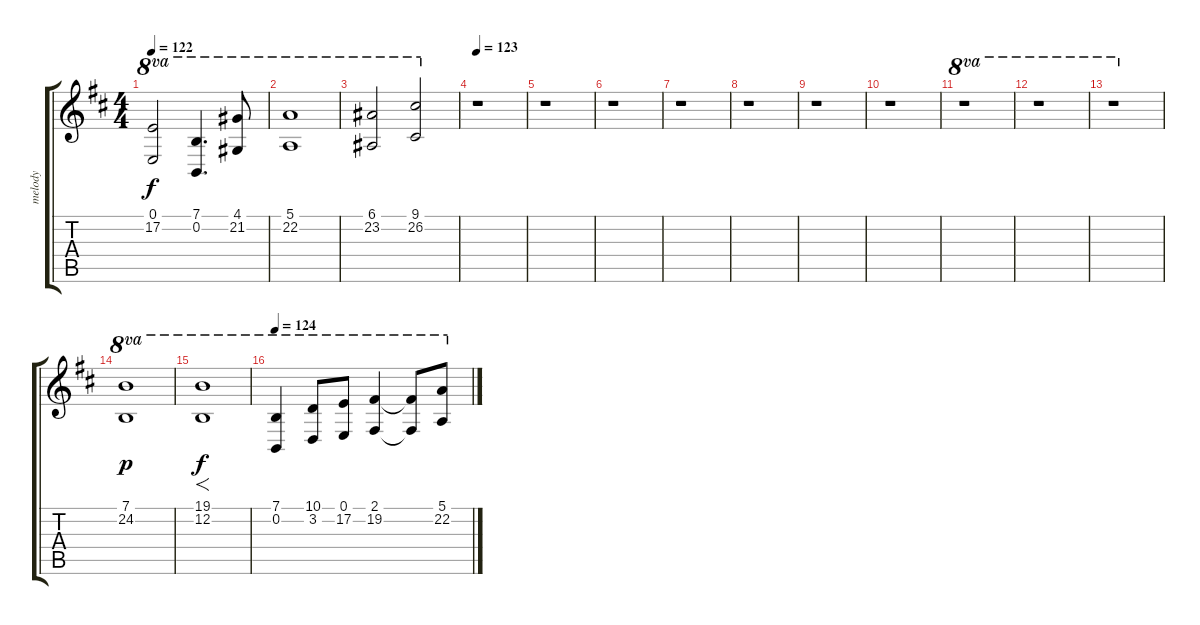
\track ("melody" "melody") {instrument stringensemble1}
\staff {score tabs}
\tuning (E4 B3 G3 D3 A2 E2) {hide}
\ts (4 4)
\tempo 122
\clef g2
\ks bminor
(0.1 17.2).2{ot 8va dy f} (7.1 0.2).4{d ot 8va} (4.1 21.2).8{ot 8va} |
(5.1 22.2).1{ot 8va} |
(6.1 23.2).2{ot 8va} (9.1 26.2).2{ot 8va} |
\tempo 123
r.1 |
r.1 |
r.1 |
r.1 |
r.1 |
r.1 |
r.1 |
r.1{ot 8va} |
r.1{ot 8va} |
r.1{ot 8va} |
(7.1 24.2).1{ot 8va dy p} |
(19.1 12.2).1{f ot 8va dy f} |
\tempo 124
(7.1 0.2).4{ot 8va} (10.1 3.2).8{ot 8va} (0.1 17.2).8{ot 8va} (2.1 19.2).4{ot 8va} (2.1{t} 19.2{t}).8{ot 8va} (5.1 22.2).8{ot 8va}
